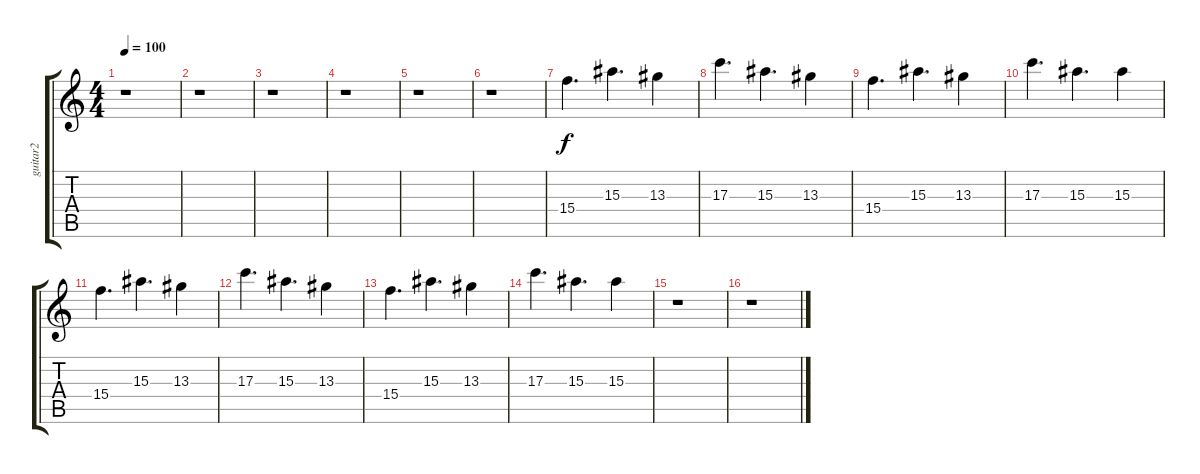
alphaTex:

\track ("guitar2" "guitar2") {instrument distortionguitar}
\staff {score tabs}
\tuning (E4 B3 G3 D3 A2 E2) {hide}
\ts (4 4)
\tempo 100
\clef g2
\ks c
r.1{dy f} |
r.1 |
r.1 |
r.1 |
r.1 |
r.1 |
15.4.4{d} 15.3.4{d} 13.3.4 |
17.3.4{d} 15.3.4{d} 13.3.4 |
15.4.4{d} 15.3.4{d} 13.3.4 |
17.3.4{d} 15.3.4{d} 15.3.4 |
15.4.4{d} 15.3.4{d} 13.3.4 |
17.3.4{d} 15.3.4{d} 13.3.4 |
15.4.4{d} 15.3.4{d} 13.3.4 |
17.3.4{d} 15.3.4{d} 15.3.4 |
r.1 |
r.1
